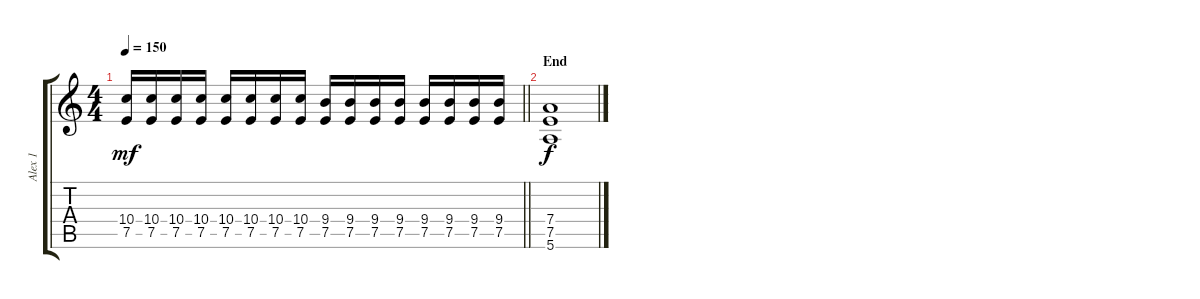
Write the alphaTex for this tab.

\track ("Alex 1" "Alex 1") {instrument distortionguitar}
\staff {score tabs}
\tuning (E4 B3 G3 D3 A2 E2) {hide}
\ts (4 4)
\tempo 150
\clef g2
\barLineRight lightlight
\ks c
(10.4 7.5).16{dy mf} (10.4 7.5).16 (10.4 7.5).16 (10.4 7.5).16 (10.4 7.5).16 (10.4 7.5).16 (10.4 7.5).16 (10.4 7.5).16 (9.4 7.5).16 (9.4 7.5).16 (9.4 7.5).16 (9.4 7.5).16 (9.4 7.5).16 (9.4 7.5).16 (9.4 7.5).16 (9.4 7.5).16 |
\section ("" "End")
(7.4 7.5 5.6).1{dy f}
